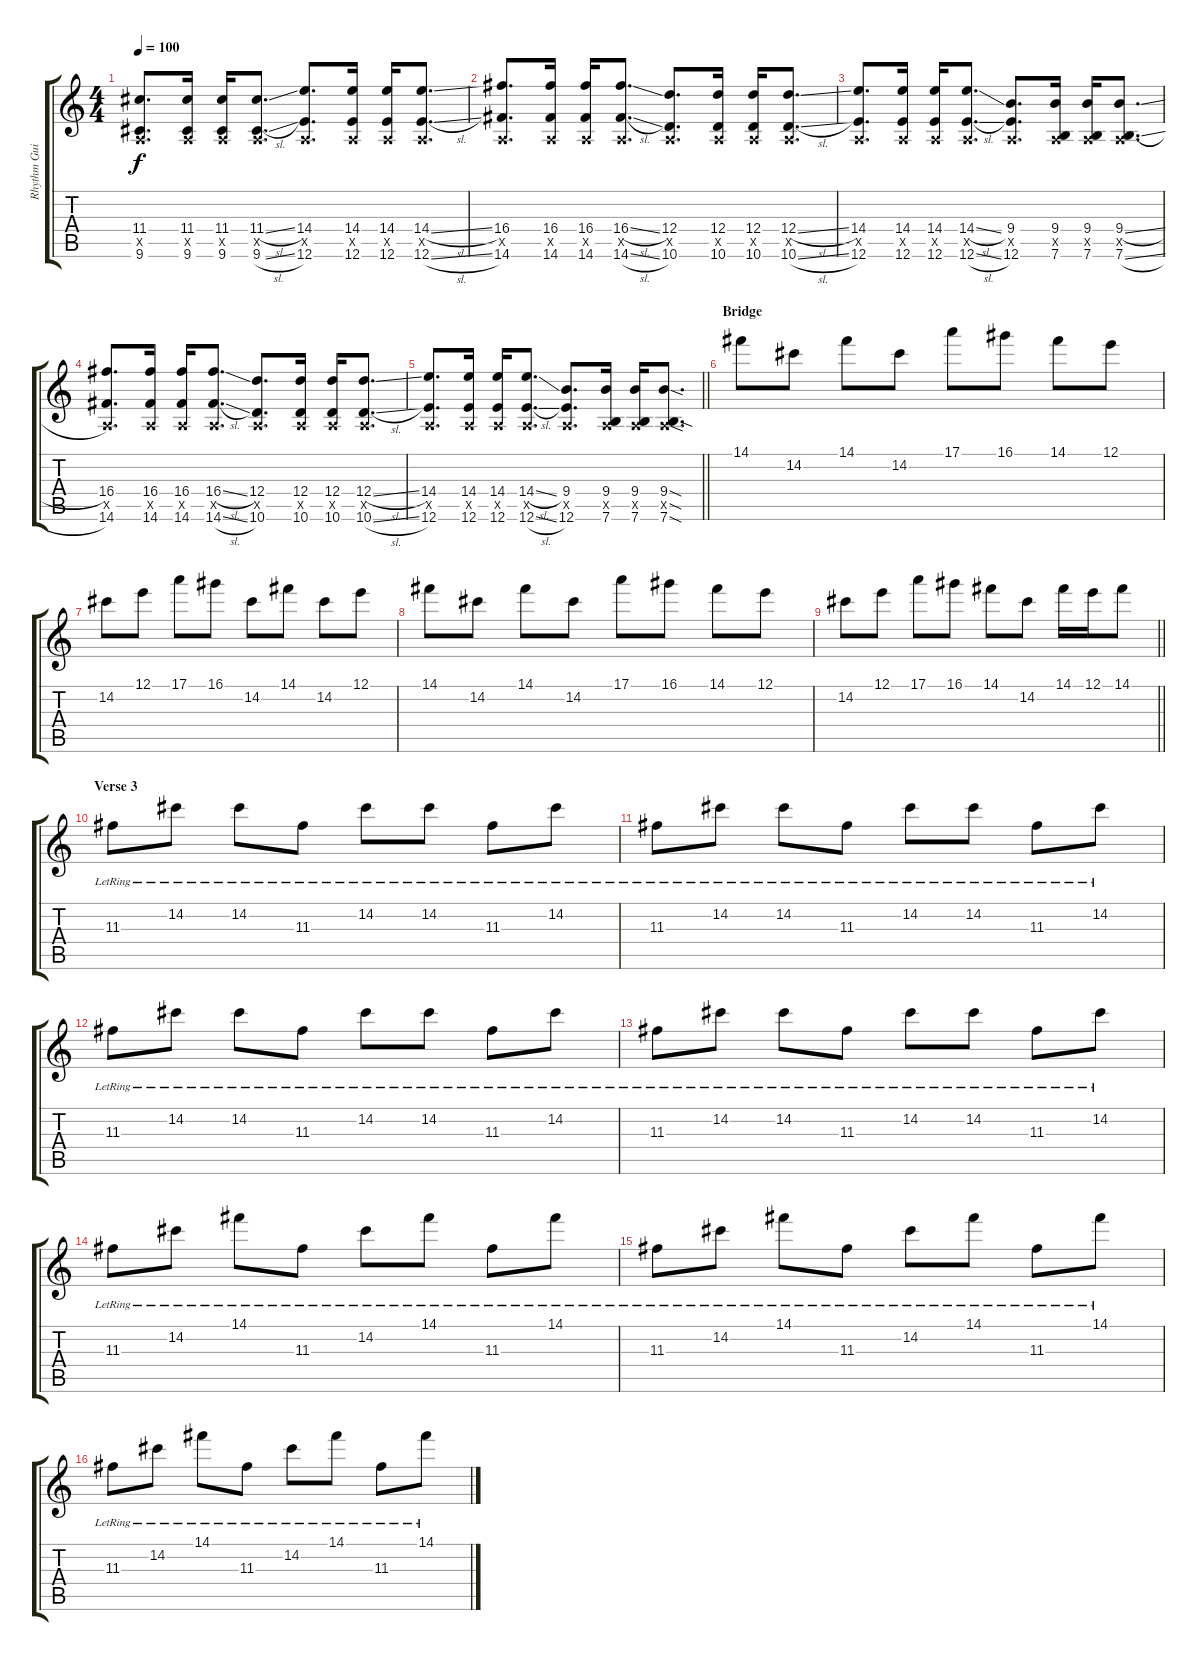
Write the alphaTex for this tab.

\track ("Rhythm Guitar (John Frusciante)" "Rhythm Gui") {instrument overdrivenguitar}
\staff {score tabs}
\tuning (E4 B3 G3 D3 A2 E2) {hide}
\ts (4 4)
\tempo 100
\clef g2
\ks c
(11.4 0.5{x} 9.6).8{d dy f} (11.4 0.5{x} 9.6).16 (11.4 0.5{x} 9.6).16 (11.4{sl} 0.5{x} 9.6{sl}).8{d} (14.4 0.5{x} 12.6).8{d} (14.4 0.5{x} 12.6).16 (14.4 0.5{x} 12.6).16 (14.4{sl} 0.5{x} 12.6{sl}).8{d} |
(16.4 0.5{x} 14.6).8{d} (16.4 0.5{x} 14.6).16 (16.4 0.5{x} 14.6).16 (16.4{sl} 0.5{x} 14.6{sl}).8{d} (12.4 0.5{x} 10.6).8{d} (12.4 0.5{x} 10.6).16 (12.4 0.5{x} 10.6).16 (12.4{sl} 0.5{x} 10.6{sl}).8{d} |
(14.4 0.5{x} 12.6).8{d} (14.4 0.5{x} 12.6).16 (14.4 0.5{x} 12.6).16 (14.4{sl} 0.5{x} 12.6{sl}).8{d} (9.4 0.5{x} 12.6).8{d} (9.4 0.5{x} 7.6).16 (9.4 0.5{x} 7.6).16 (9.4{sl} 0.5{x} 7.6{sl}).8{d} |
(16.4 0.5{x} 14.6).8{d} (16.4 0.5{x} 14.6).16 (16.4 0.5{x} 14.6).16 (16.4{sl} 0.5{x} 14.6{sl}).8{d} (12.4 0.5{x} 10.6).8{d} (12.4 0.5{x} 10.6).16 (12.4 0.5{x} 10.6).16 (12.4{sl} 0.5{x} 10.6{sl}).8{d} |
\barLineRight lightlight
(14.4 0.5{x} 12.6).8{d} (14.4 0.5{x} 12.6).16 (14.4 0.5{x} 12.6).16 (14.4{sl} 0.5{x} 12.6{sl}).8{d} (9.4 0.5{x} 12.6).8{d} (9.4 0.5{x} 7.6).16 (9.4 0.5{x} 7.6).16 (9.4{sod} 0.5{sod x} 7.6{sod}).8{d} |
\section ("" "Bridge")
14.1.8 14.2.8 14.1.8 14.2.8 17.1.8 16.1.8 14.1.8 12.1.8 |
14.2.8 12.1.8 17.1.8 16.1.8 14.2.8 14.1.8 14.2.8 12.1.8 |
14.1.8 14.2.8 14.1.8 14.2.8 17.1.8 16.1.8 14.1.8 12.1.8 |
\barLineRight lightlight
14.2.8 12.1.8 17.1.8 16.1.8 14.1.8 14.2.8 14.1.16 12.1.16 14.1.8 |
\section ("" "Verse 3")
11.3{lr}.8 14.2{lr}.8 14.2{lr}.8 11.3{lr}.8 14.2{lr}.8 14.2{lr}.8 11.3{lr}.8 14.2{lr}.8 |
11.3{lr}.8 14.2{lr}.8 14.2{lr}.8 11.3{lr}.8 14.2{lr}.8 14.2{lr}.8 11.3{lr}.8 14.2{lr}.8 |
11.3{lr}.8 14.2{lr}.8 14.2{lr}.8 11.3{lr}.8 14.2{lr}.8 14.2{lr}.8 11.3{lr}.8 14.2{lr}.8 |
11.3{lr}.8 14.2{lr}.8 14.2{lr}.8 11.3{lr}.8 14.2{lr}.8 14.2{lr}.8 11.3{lr}.8 14.2{lr}.8 |
11.3{lr}.8 14.2{lr}.8 14.1{lr}.8 11.3{lr}.8 14.2{lr}.8 14.1{lr}.8 11.3{lr}.8 14.1{lr}.8 |
11.3{lr}.8 14.2{lr}.8 14.1{lr}.8 11.3{lr}.8 14.2{lr}.8 14.1{lr}.8 11.3{lr}.8 14.1{lr}.8 |
11.3{lr}.8 14.2{lr}.8 14.1{lr}.8 11.3{lr}.8 14.2{lr}.8 14.1{lr}.8 11.3{lr}.8 14.1{lr}.8
